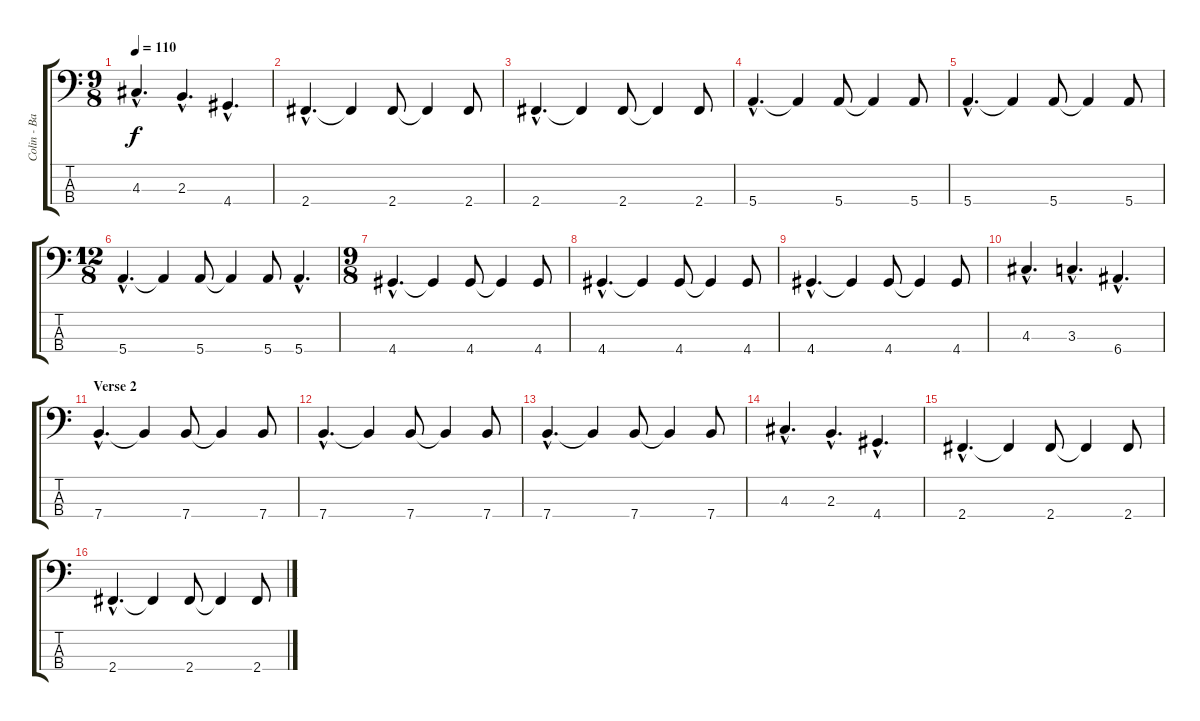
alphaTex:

\track ("Colin - Bass" "Colin - Ba") {instrument electricbassfinger}
\staff {score tabs}
\tuning (G2 D2 A1 E1) {hide}
\ts (9 8)
\tempo 110
\clef f4
\ks c
4.3{hac}.4{d dy f} 2.3{hac}.4{d} 4.4{hac}.4{d} |
2.4{hac}.4{d} 2.4{t}.4 2.4.8 2.4{t}.4 2.4.8 |
2.4{hac}.4{d} 2.4{t}.4 2.4.8 2.4{t}.4 2.4.8 |
5.4{hac}.4{d} 5.4{t}.4 5.4.8 5.4{t}.4 5.4.8 |
5.4{hac}.4{d} 5.4{t}.4 5.4.8 5.4{t}.4 5.4.8 |
\ts (12 8)
5.4{hac}.4{d} 5.4{t}.4 5.4.8 5.4{t}.4 5.4.8 5.4{hac}.4{d} |
\ts (9 8)
4.4{hac}.4{d} 4.4{t}.4 4.4.8 4.4{t}.4 4.4.8 |
4.4{hac}.4{d} 4.4{t}.4 4.4.8 4.4{t}.4 4.4.8 |
4.4{hac}.4{d} 4.4{t}.4 4.4.8 4.4{t}.4 4.4.8 |
4.3{hac}.4{d} 3.3{hac}.4{d} 6.4{hac}.4{d} |
\section ("" "Verse 2")
7.4{hac}.4{d} 7.4{t}.4 7.4.8 7.4{t}.4 7.4.8 |
7.4{hac}.4{d} 7.4{t}.4 7.4.8 7.4{t}.4 7.4.8 |
7.4{hac}.4{d} 7.4{t}.4 7.4.8 7.4{t}.4 7.4.8 |
4.3{hac}.4{d} 2.3{hac}.4{d} 4.4{hac}.4{d} |
2.4{hac}.4{d} 2.4{t}.4 2.4.8 2.4{t}.4 2.4.8 |
2.4{hac}.4{d} 2.4{t}.4 2.4.8 2.4{t}.4 2.4.8
